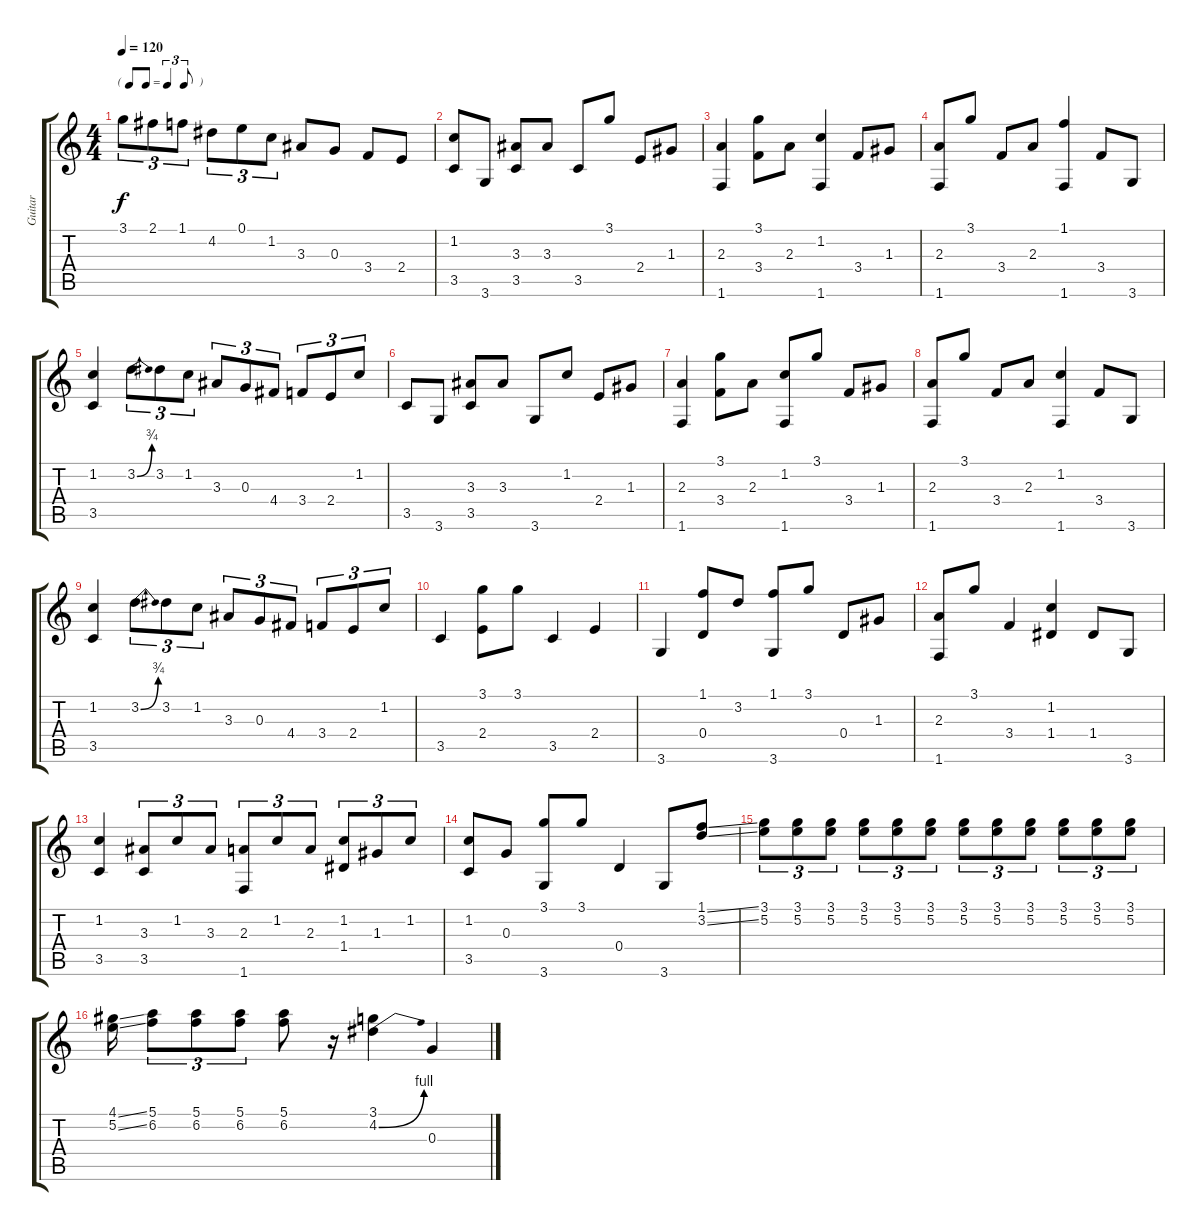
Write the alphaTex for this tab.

\track ("Guitar" "Guitar") {instrument acousticguitarsteel}
\staff {score tabs}
\tuning (E4 B3 G3 D3 A2 E2) {hide}
\ts (4 4)
\tf triplet8th
\tempo 120
\clef g2
\ks c
3.1.8{tu (3 2) dy f instrument acousticguitarsteel} 2.1.8{tu (3 2)} 1.1.8{tu (3 2)} 4.2.8{tu (3 2)} 0.1.8{tu (3 2)} 1.2.8{tu (3 2)} 3.3.8 0.3.8 3.4.8 2.4.8 |
(1.2 3.5).8 3.6.8 (3.3 3.5).8 3.3.8 3.5.8 3.1.8 2.4.8 1.3.8 |
(2.3 1.6).4 (3.1 3.4).8 2.3.8 (1.2 1.6).4 3.4.8 1.3.8 |
(2.3 1.6).8 3.1.8 3.4.8 2.3.8 (1.1 1.6).4 3.4.8 3.6.8 |
(1.2 3.5).4 3.2{be (bend 0 0 60 3)}.8{tu (3 2)} 3.2.8{tu (3 2)} 1.2.8{tu (3 2)} 3.3.8{tu (3 2)} 0.3.8{tu (3 2)} 4.4.8{tu (3 2)} 3.4.8{tu (3 2)} 2.4.8{tu (3 2)} 1.2.8{tu (3 2)} |
3.5.8 3.6.8 (3.3 3.5).8 3.3.8 3.6.8 1.2.8 2.4.8 1.3.8 |
(2.3 1.6).4 (3.1 3.4).8 2.3.8 (1.2 1.6).8 3.1.8 3.4.8 1.3.8 |
(2.3 1.6).8 3.1.8 3.4.8 2.3.8 (1.2 1.6).4 3.4.8 3.6.8 |
(1.2 3.5).4 3.2{be (bend 0 0 60 3)}.8{tu (3 2)} 3.2.8{tu (3 2)} 1.2.8{tu (3 2)} 3.3.8{tu (3 2)} 0.3.8{tu (3 2)} 4.4.8{tu (3 2)} 3.4.8{tu (3 2)} 2.4.8{tu (3 2)} 1.2.8{tu (3 2)} |
3.5.4 (3.1 2.4).8 3.1.8 3.5.4 2.4.4 |
3.6.4 (1.1 0.4).8 3.2.8 (1.1 3.6).8 3.1.8 0.4.8 1.3.8 |
(2.3 1.6).8 3.1.8 3.4.4 (1.2 1.4).4 1.4.8 3.6.8 |
(1.2 3.5).4 (3.3 3.5).8{tu (3 2)} 1.2.8{tu (3 2)} 3.3.8{tu (3 2)} (2.3 1.6).8{tu (3 2)} 1.2.8{tu (3 2)} 2.3.8{tu (3 2)} (1.2 1.4).8{tu (3 2)} 1.3.8{tu (3 2)} 1.2.8{tu (3 2)} |
(1.2 3.5).8 0.3.8 (3.1 3.6).8 3.1.8 0.4.4 3.6.8 (1.1{ss} 3.2{ss}).8 |
(3.1 5.2).8{tu (3 2)} (3.1 5.2).8{tu (3 2)} (3.1 5.2).8{tu (3 2)} (3.1 5.2).8{tu (3 2)} (3.1 5.2).8{tu (3 2)} (3.1 5.2).8{tu (3 2)} (3.1 5.2).8{tu (3 2)} (3.1 5.2).8{tu (3 2)} (3.1 5.2).8{tu (3 2)} (3.1 5.2).8{tu (3 2)} (3.1 5.2).8{tu (3 2)} (3.1 5.2).8{tu (3 2)} |
(4.1{ss} 5.2{ss}).16 (5.1 6.2).8{tu (3 2)} (5.1 6.2).8{tu (3 2)} (5.1 6.2).8{tu (3 2)} (5.1 6.2).8 r.16 (3.1 4.2{be (bend 0 0 60 4)}).4 0.3.4
